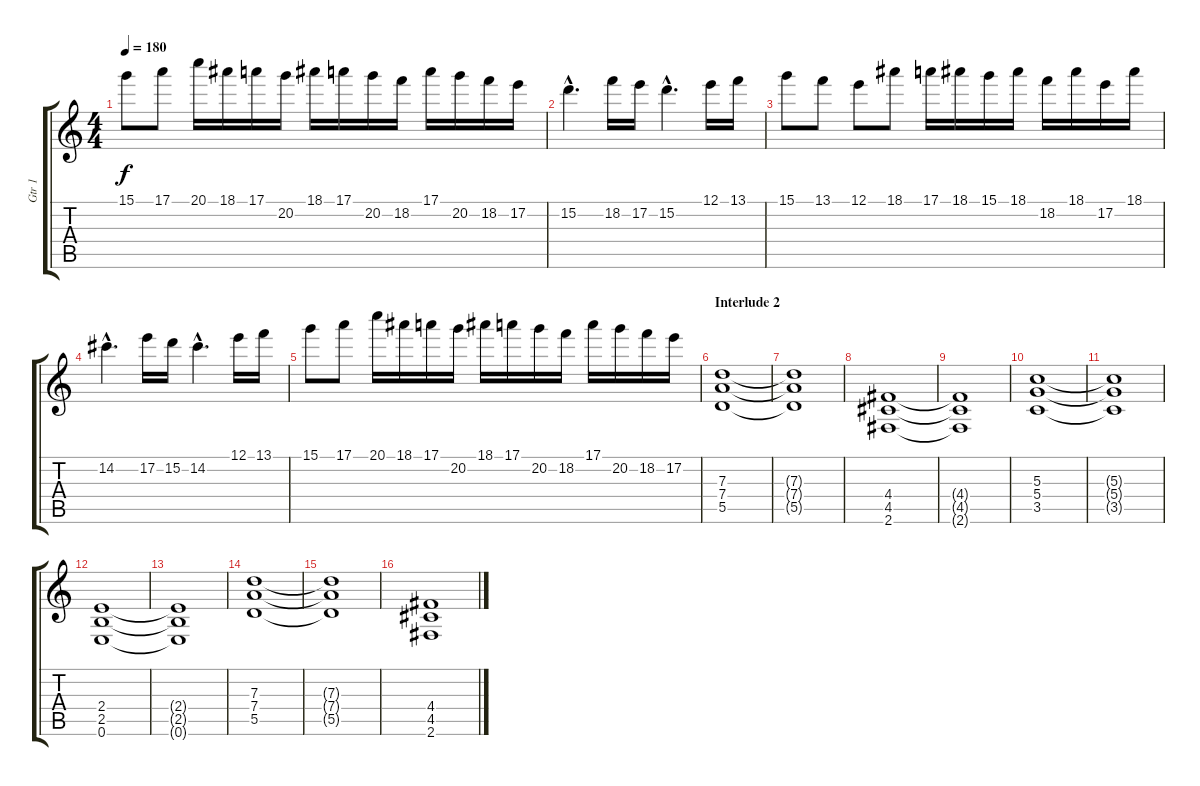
\track ("Gtr 1" "Gtr 1") {instrument overdrivenguitar}
\staff {score tabs}
\tuning (E4 B3 G3 D3 A2 E2) {hide}
\ts (4 4)
\tempo 180
\clef g2
\ks c
15.1.8{dy f} 17.1.8 20.1.16 18.1.16 17.1.16 20.2.16 18.1.16 17.1.16 20.2.16 18.2.16 17.1.16 20.2.16 18.2.16 17.2.16 |
15.2{hac}.4{d} 18.2.16 17.2.16 15.2{hac}.4{d} 12.1.16 13.1.16 |
15.1.8 13.1.8 12.1.8 18.1.8 17.1.16 18.1.16 15.1.16 18.1.16 18.2.16 18.1.16 17.2.16 18.1.16 |
14.2{hac}.4{d} 17.2.16 15.2.16 14.2{hac}.4{d} 12.1.16 13.1.16 |
15.1.8 17.1.8 20.1.16 18.1.16 17.1.16 20.2.16 18.1.16 17.1.16 20.2.16 18.2.16 17.1.16 20.2.16 18.2.16 17.2.16 |
\section ("" "Interlude 2")
(7.3 7.4 5.5).1 |
(7.3{t} 7.4{t} 5.5{t}).1 |
(4.4 4.5 2.6).1 |
(4.4{t} 4.5{t} 2.6{t}).1 |
(5.3 5.4 3.5).1 |
(5.3{t} 5.4{t} 3.5{t}).1 |
(2.4 2.5 0.6).1 |
(2.4{t} 2.5{t} 0.6{t}).1 |
(7.3 7.4 5.5).1 |
(7.3{t} 7.4{t} 5.5{t}).1 |
(4.4 4.5 2.6).1
